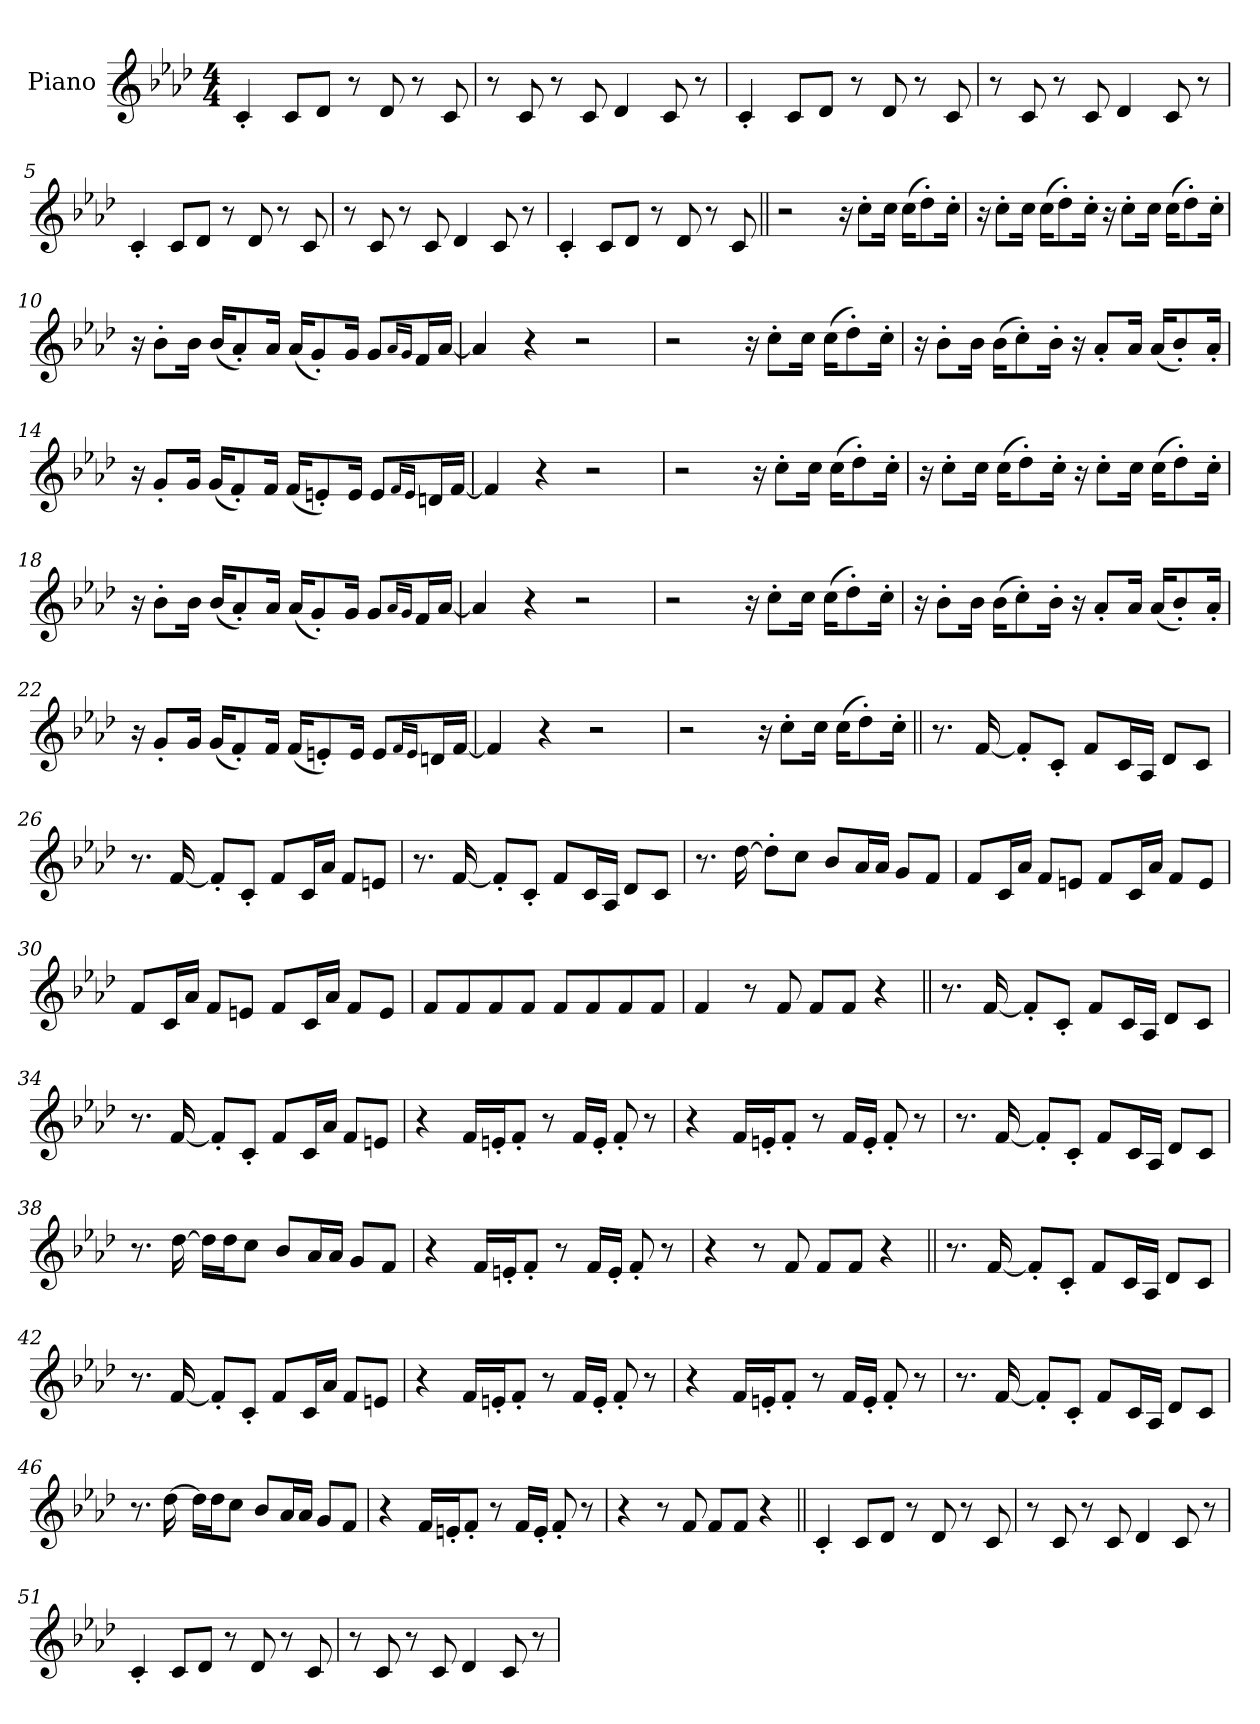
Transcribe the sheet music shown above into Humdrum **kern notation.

**kern
*part1
*staff1
*I"Piano
*I'Pno.
*clefG2
*k[b-e-a-d-]
*M4/4
*MM130
=1
4c'!
8c!L
8d-!J
8r
8d-!
8r
8c!
=2
8r
8c!
8r
8c!
4d-!
8c!
8r
=3
4c'!
8c!L
8d-!J
8r
8d-!
8r
8c!
=4
8r
8c!
8r
8c!
4d-!
8c!
8r
=5
4c'!
8c!L
8d-!J
8r
8d-!
8r
8c!
=6
8r
8c!
8r
8c!
4d-!
8c!
8r
=7
4c'!
8c!L
8d-!J
8r
8d-!
8r
8c!
=8||
2r
16r
8cc'L
16ccJk
(>16ccKL
8dd-')
16cc'Jk
=9
16r
8cc'L
16ccJk
(>16ccKL
8dd-')
16cc'Jk
16r
8cc'L
16ccJk
(>16ccKL
8dd-')
16cc'Jk
=10
16r
8b-'L
16b-Jk
(<16b-KL
8a-')
16a-Jk
(<16a-KL
8g')
16gJk
8gL
16qa-LL
16qgJJ
16fL
[16a-JJ
=11
4a-]
4r
2r
=12
2r
16r
8cc'L
16ccJk
(>16ccKL
8dd-')
16cc'Jk
=13
16r
8b-'L
16b-Jk
(>16b-KL
8cc')
16b-'Jk
16r
8a-'L
16a-Jk
(<16a-KL
8b-')
16a-'Jk
=14
16r
8g'L
16gJk
(<16gKL
8f')
16fJk
(<16fKL
8en')
16eJk
8eL
16qfLL
16qeJJ
16dnL
[16fJJ
=15
4f]
4r
2r
=16
2r
16r
8cc'L
16ccJk
(>16ccKL
8dd-')
16cc'Jk
=17
16r
8cc'L
16ccJk
(>16ccKL
8dd-')
16cc'Jk
16r
8cc'L
16ccJk
(>16ccKL
8dd-')
16cc'Jk
=18
16r
8b-'L
16b-Jk
(<16b-KL
8a-')
16a-Jk
(<16a-KL
8g')
16gJk
8gL
16qa-LL
16qgJJ
16fL
[16a-JJ
=19
4a-]
4r
2r
=20
2r
16r
8cc'L
16ccJk
(>16ccKL
8dd-')
16cc'Jk
=21
16r
8b-'L
16b-Jk
(>16b-KL
8cc')
16b-'Jk
16r
8a-'L
16a-Jk
(<16a-KL
8b-')
16a-'Jk
=22
16r
8g'L
16gJk
(<16gKL
8f')
16fJk
(<16fKL
8en')
16eJk
8eL
16qfLL
16qeJJ
16dnL
[16fJJ
=23
4f]
4r
2r
=24
2r
16r
8cc'L
16ccJk
(>16ccKL
8dd-')
16cc'Jk
=25||
8.r
[16f!
8f'!L]
8c'!J
8f!L
16c!L
16A-!JJ
8d-!L
8c!J
=26
8.r
[16f!
8f'!L]
8c'!J
8f!L
16c!L
16a-!JJ
8f!L
8en!J
=27
8.r
[16f!
8f'!L]
8c'!J
8f!L
16c!L
16A-!JJ
8d-!L
8c!J
=28
8.r
[16dd-!
8dd-'!L]
8cc!J
8b-!L
16a-!L
16a-!JJ
8g!L
8f!J
=29
8f!L
16c!L
16a-!JJ
8f!L
8en!J
8f!L
16c!L
16a-!JJ
8f!L
8e!J
=30
8f!L
16c!L
16a-!JJ
8f!L
8en!J
8f!L
16c!L
16a-!JJ
8f!L
8e!J
=31
8f!L
8f!
8f!
8f!J
8f!L
8f!
8f!
8f!J
=32
4f!
8r
8f!
8f!L
8f!J
4r
=33||
8.r
[16f!
8f'!L]
8c'!J
8f!L
16c!L
16A-!JJ
8d-!L
8c!J
=34
8.r
[16f!
8f'!L]
8c'!J
8f!L
16c!L
16a-!JJ
8f!L
8en!J
=35
4r
16fLL
16en'J
8f'J
8r
16fLL
16e'JJ
8f'
8r
=36
4r
16fLL
16en'J
8f'J
8r
16fLL
16e'JJ
8f'
8r
=37
8.r
[16f!
8f'!L]
8c'!J
8f!L
16c!L
16A-!JJ
8d-!L
8c!J
=38
8.r
[16dd-!
16dd-!LL]
16dd-!J
8cc!J
8b-!L
16a-!L
16a-!JJ
8g!L
8f!J
=39
4r
16fLL
16en'J
8f'J
8r
16fLL
16e'JJ
8f'
8r
=40
4r
8r
8f!
8f!L
8f!J
4r
=41||
8.r
[16f!
8f'!L]
8c'!J
8f!L
16c!L
16A-!JJ
8d-!L
8c!J
=42
8.r
[16f!
8f'!L]
8c'!J
8f!L
16c!L
16a-!JJ
8f!L
8en!J
=43
4r
16fLL
16en'J
8f'J
8r
16fLL
16e'JJ
8f'
8r
=44
4r
16fLL
16en'J
8f'J
8r
16fLL
16e'JJ
8f'
8r
=45
8.r
[16f!
8f'!L]
8c'!J
8f!L
16c!L
16A-!JJ
8d-!L
8c!J
=46
8.r
[16dd-!
16dd-!LL]
16dd-!J
8cc!J
8b-!L
16a-!L
16a-!JJ
8g!L
8f!J
=47
4r
16fLL
16en'J
8f'J
8r
16fLL
16e'JJ
8f'
8r
=48
4r
8r
8f!
8f!L
8f!J
4r
=49||
4c'!
8c!L
8d-!J
8r
8d-!
8r
8c!
=50
8r
8c!
8r
8c!
4d-!
8c!
8r
=51
4c'!
8c!L
8d-!J
8r
8d-!
8r
8c!
=52
8r
8c!
8r
8c!
4d-!
8c!
8r
=
*-
